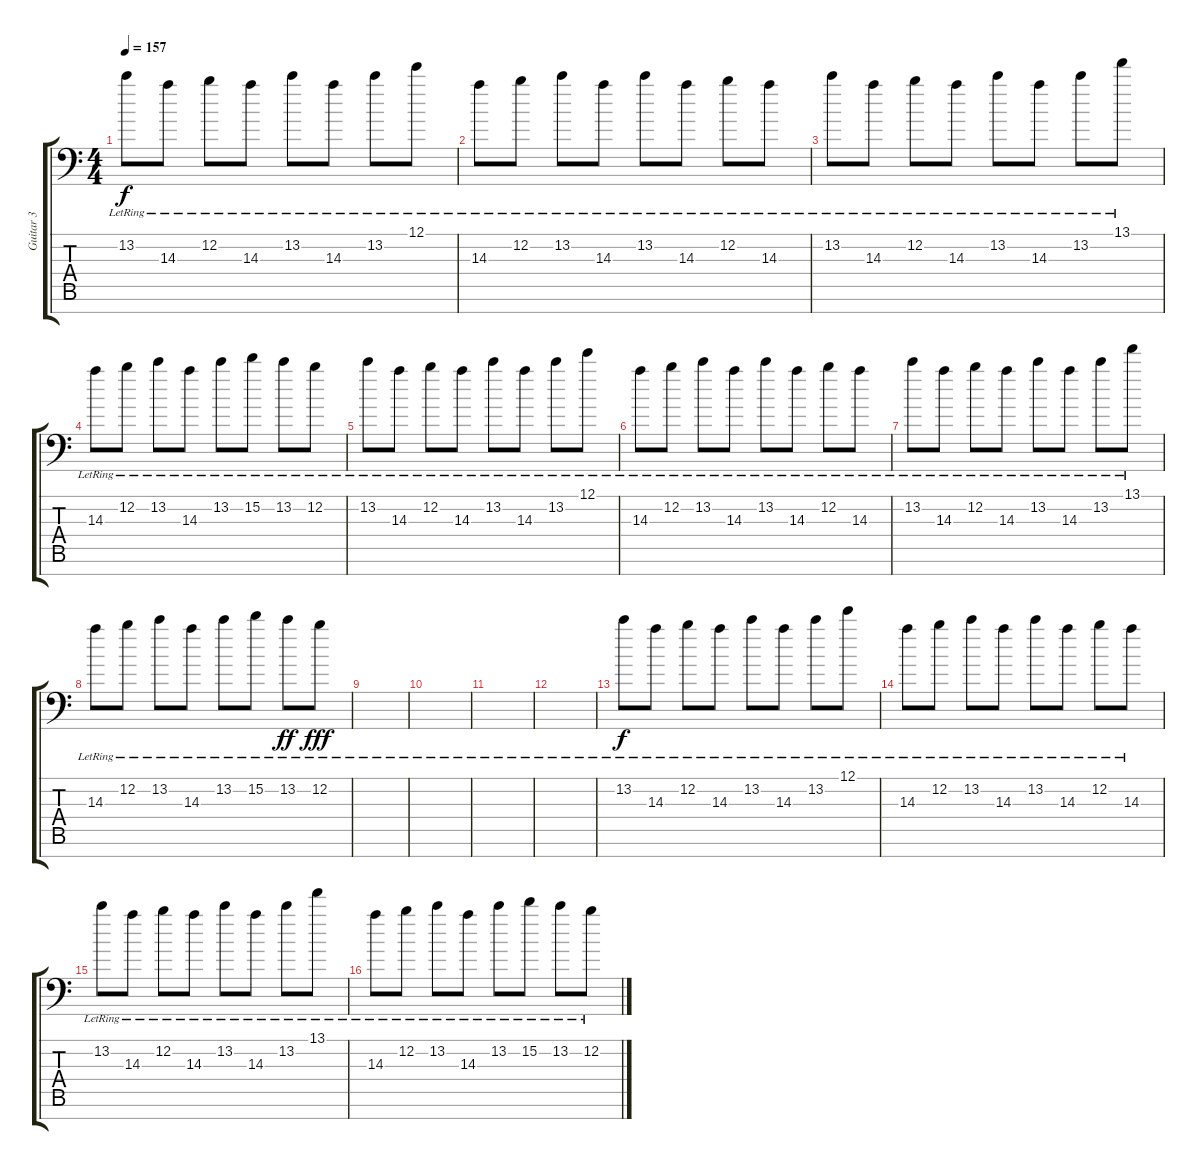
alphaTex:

\track ("Guitar 3" "Guitar 3") {instrument electricguitarjazz}
\staff {score tabs}
\tuning (E4 B3 G3 D3 A2 E2 A1) {hide}
\ts (4 4)
\tempo 157
\clef f4
\ks c
13.2{lr}.8{dy f volume 7 instrument electricguitarjazz} 14.3{lr}.8 12.2{lr}.8 14.3{lr}.8 13.2{lr}.8 14.3{lr}.8 13.2{lr}.8 12.1{lr}.8 |
14.3{lr}.8 12.2{lr}.8 13.2{lr}.8 14.3{lr}.8 13.2{lr}.8 14.3{lr}.8 12.2{lr}.8 14.3{lr}.8 |
13.2{lr}.8 14.3{lr}.8 12.2{lr}.8 14.3{lr}.8 13.2{lr}.8 14.3{lr}.8 13.2{lr}.8 13.1{lr}.8 |
14.3{lr}.8 12.2{lr}.8 13.2{lr}.8 14.3{lr}.8 13.2{lr}.8 15.2{lr}.8 13.2{lr}.8 12.2{lr}.8 |
13.2{lr}.8 14.3{lr}.8 12.2{lr}.8 14.3{lr}.8 13.2{lr}.8 14.3{lr}.8 13.2{lr}.8 12.1{lr}.8 |
14.3{lr}.8 12.2{lr}.8 13.2{lr}.8 14.3{lr}.8 13.2{lr}.8 14.3{lr}.8 12.2{lr}.8 14.3{lr}.8 |
13.2{lr}.8 14.3{lr}.8 12.2{lr}.8 14.3{lr}.8 13.2{lr}.8 14.3{lr}.8 13.2{lr}.8 13.1{lr}.8 |
14.3{lr}.8 12.2{lr}.8 13.2{lr}.8 14.3{lr}.8 13.2{lr}.8 15.2{lr}.8 13.2{lr}.8{dy ff} 12.2{lr}.8{dy fff} |
|
|
|
|
13.2{lr}.8{dy f} 14.3{lr}.8 12.2{lr}.8 14.3{lr}.8 13.2{lr}.8 14.3{lr}.8 13.2{lr}.8 12.1{lr}.8 |
14.3{lr}.8 12.2{lr}.8 13.2{lr}.8 14.3{lr}.8 13.2{lr}.8 14.3{lr}.8 12.2{lr}.8 14.3{lr}.8 |
13.2{lr}.8 14.3{lr}.8 12.2{lr}.8 14.3{lr}.8 13.2{lr}.8 14.3{lr}.8 13.2{lr}.8 13.1{lr}.8 |
14.3{lr}.8 12.2{lr}.8 13.2{lr}.8 14.3{lr}.8 13.2{lr}.8 15.2{lr}.8 13.2{lr}.8 12.2{lr}.8
